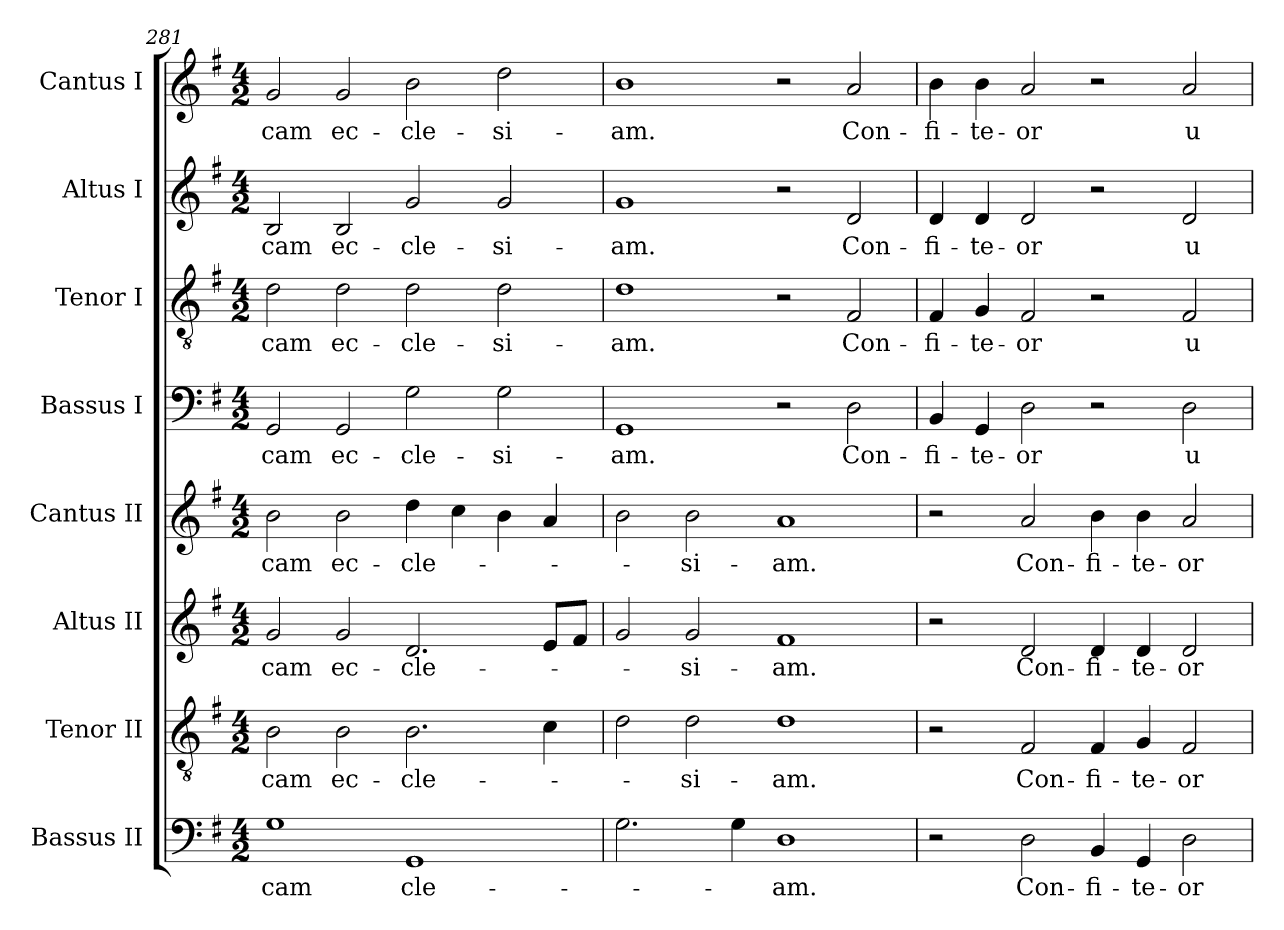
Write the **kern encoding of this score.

**kern	**text	**kern	**text	**kern	**text	**kern	**text	**kern	**text	**kern	**text	**kern	**text	**kern	**text
*part8	*part8	*part7	*part7	*part6	*part6	*part5	*part5	*part4	*part4	*part3	*part3	*part2	*part2	*part1	*part1
*staff8	*staff8	*staff7	*staff7	*staff6	*staff6	*staff5	*staff5	*staff4	*staff4	*staff3	*staff3	*staff2	*staff2	*staff1	*staff1
*I"Bassus II	*	*I"Tenor II	*	*I"Altus II	*	*I"Cantus II	*	*I"Bassus I	*	*I"Tenor I	*	*I"Altus I	*	*I"Cantus I	*
*I'B II	*	*I'T II	*	*I'A II	*	*I'C II	*	*I'B I	*	*I'T I	*	*I'A I	*	*I'C I	*
*clefF4	*	*clefGv2	*	*clefG2	*	*clefG2	*	*clefF4	*	*clefGv2	*	*clefG2	*	*clefG2	*
*k[f#]	*	*k[f#]	*	*k[f#]	*	*k[f#]	*	*k[f#]	*	*k[f#]	*	*k[f#]	*	*k[f#]	*
*G:	*	*G:	*	*G:	*	*G:	*	*G:	*	*G:	*	*G:	*	*G:	*
*M4/2	*	*M4/2	*	*M4/2	*	*M4/2	*	*M4/2	*	*M4/2	*	*M4/2	*	*M4/2	*
=281	=281	=281	=281	=281	=281	=281	=281	=281	=281	=281	=281	=281	=281	=281	=281
!	!LO:LY:b	!	!	!	!	!	!	!	!	!	!	!	!	!	!
!	!	!	!LO:LY:b	!	!	!	!	!	!	!	!	!	!	!	!
!	!	!	!	!	!LO:LY:b	!	!	!	!	!	!	!	!	!	!
!	!	!	!	!	!	!	!LO:LY:b	!	!	!	!	!	!	!	!
!	!	!	!	!	!	!	!	!	!LO:LY:b	!	!	!	!	!	!
!	!	!	!	!	!	!	!	!	!	!	!LO:LY:b	!	!	!	!
!	!	!	!	!	!	!	!	!	!	!	!	!	!LO:LY:b	!	!
!	!	!	!	!	!	!	!	!	!	!	!	!	!	!	!LO:LY:b
1G	-cam	2B\	-cam	2g/	-cam	2b\	-cam	2GG/	-cam	2d\	-cam	2B/	-cam	2g/	-cam
!	!	!	!LO:LY:b	!	!	!	!	!	!	!	!	!	!	!	!
!	!	!	!	!	!LO:LY:b	!	!	!	!	!	!	!	!	!	!
!	!	!	!	!	!	!	!LO:LY:b	!	!	!	!	!	!	!	!
!	!	!	!	!	!	!	!	!	!LO:LY:b	!	!	!	!	!	!
!	!	!	!	!	!	!	!	!	!	!	!LO:LY:b	!	!	!	!
!	!	!	!	!	!	!	!	!	!	!	!	!	!LO:LY:b	!	!
!	!	!	!	!	!	!	!	!	!	!	!	!	!	!	!LO:LY:b
.	.	2B\	ec-	2g/	ec-	2b\	ec-	2GG/	ec-	2d\	ec-	2B/	ec-	2g/	ec-
!	!LO:LY:b	!	!	!	!	!	!	!	!	!	!	!	!	!	!
!	!	!	!LO:LY:b	!	!	!	!	!	!	!	!	!	!	!	!
!	!	!	!	!	!LO:LY:b	!	!	!	!	!	!	!	!	!	!
!	!	!	!	!	!	!	!LO:LY:b	!	!	!	!	!	!	!	!
!	!	!	!	!	!	!	!	!	!LO:LY:b	!	!	!	!	!	!
!	!	!	!	!	!	!	!	!	!	!	!LO:LY:b	!	!	!	!
!	!	!	!	!	!	!	!	!	!	!	!	!	!LO:LY:b	!	!
!	!	!	!	!	!	!	!	!	!	!	!	!	!	!	!LO:LY:b
1GG	cle-	2.B\	-cle-	2.d/	-cle-	4dd\	-cle-	2G\	-cle-	2d\	-cle-	2g/	-cle-	2b\	-cle-
.	.	.	.	.	.	4cc\	.	.	.	.	.	.	.	.	.
!	!	!	!	!	!	!	!	!	!LO:LY:b	!	!	!	!	!	!
!	!	!	!	!	!	!	!	!	!	!	!LO:LY:b	!	!	!	!
!	!	!	!	!	!	!	!	!	!	!	!	!	!LO:LY:b	!	!
!	!	!	!	!	!	!	!	!	!	!	!	!	!	!	!LO:LY:b
.	.	.	.	.	.	4b\	.	2G\	-si-	2d\	-si-	2g/	-si-	2dd\	-si-
.	.	4c\	.	8e/L	.	4a/	.	.	.	.	.	.	.	.	.
.	.	.	.	8f#/J	.	.	.	.	.	.	.	.	.	.	.
=282	=282	=282	=282	=282	=282	=282	=282	=282	=282	=282	=282	=282	=282	=282	=282
!	!	!	!	!	!	!	!	!	!LO:LY:b	!	!	!	!	!	!
!	!	!	!	!	!	!	!	!	!	!	!LO:LY:b	!	!	!	!
!	!	!	!	!	!	!	!	!	!	!	!	!	!LO:LY:b	!	!
!	!	!	!	!	!	!	!	!	!	!	!	!	!	!	!LO:LY:b
2.G\	.	2d\	.	2g/	.	2b\	.	1GG	-am.	1d	-am.	1g	-am.	1b	-am.
!	!	!	!LO:LY:b	!	!	!	!	!	!	!	!	!	!	!	!
!	!	!	!	!	!LO:LY:b	!	!	!	!	!	!	!	!	!	!
!	!	!	!	!	!	!	!LO:LY:b	!	!	!	!	!	!	!	!
.	.	2d\	-si-	2g/	-si-	2b\	-si-	.	.	.	.	.	.	.	.
4G\	.	.	.	.	.	.	.	.	.	.	.	.	.	.	.
!	!LO:LY:b	!	!	!	!	!	!	!	!	!	!	!	!	!	!
!	!	!	!LO:LY:b	!	!	!	!	!	!	!	!	!	!	!	!
!	!	!	!	!	!LO:LY:b	!	!	!	!	!	!	!	!	!	!
!	!	!	!	!	!	!	!LO:LY:b	!	!	!	!	!	!	!	!
1D	-am.	1d	-am.	1f#	-am.	1a	-am.	2r	.	2r	.	2r	.	2r	.
!	!	!	!	!	!	!	!	!	!LO:LY:b	!	!	!	!	!	!
!	!	!	!	!	!	!	!	!	!	!	!LO:LY:b	!	!	!	!
!	!	!	!	!	!	!	!	!	!	!	!	!	!LO:LY:b	!	!
!	!	!	!	!	!	!	!	!	!	!	!	!	!	!	!LO:LY:b
.	.	.	.	.	.	.	.	2D\	Con-	2F#/	Con-	2d/	Con-	2a/	Con-
!!LO:LB:g=z
=283	=283	=283	=283	=283	=283	=283	=283	=283	=283	=283	=283	=283	=283	=283	=283
!	!	!	!	!	!	!	!	!	!LO:LY:b	!	!	!	!	!	!
!	!	!	!	!	!	!	!	!	!	!	!LO:LY:b	!	!	!	!
!	!	!	!	!	!	!	!	!	!	!	!	!	!LO:LY:b	!	!
!	!	!	!	!	!	!	!	!	!	!	!	!	!	!	!LO:LY:b
2r	.	2r	.	2r	.	2r	.	4BB/	-fi-	4F#/	-fi-	4d/	-fi-	4b\	-fi-
!	!	!	!	!	!	!	!	!	!LO:LY:b	!	!	!	!	!	!
!	!	!	!	!	!	!	!	!	!	!	!LO:LY:b	!	!	!	!
!	!	!	!	!	!	!	!	!	!	!	!	!	!LO:LY:b	!	!
!	!	!	!	!	!	!	!	!	!	!	!	!	!	!	!LO:LY:b
.	.	.	.	.	.	.	.	4GG/	-te-	4G/	-te-	4d/	-te-	4b\	-te-
!	!LO:LY:b	!	!	!	!	!	!	!	!	!	!	!	!	!	!
!	!	!	!LO:LY:b	!	!	!	!	!	!	!	!	!	!	!	!
!	!	!	!	!	!LO:LY:b	!	!	!	!	!	!	!	!	!	!
!	!	!	!	!	!	!	!LO:LY:b	!	!	!	!	!	!	!	!
!	!	!	!	!	!	!	!	!	!LO:LY:b	!	!	!	!	!	!
!	!	!	!	!	!	!	!	!	!	!	!LO:LY:b	!	!	!	!
!	!	!	!	!	!	!	!	!	!	!	!	!	!LO:LY:b	!	!
!	!	!	!	!	!	!	!	!	!	!	!	!	!	!	!LO:LY:b
2D\	Con-	2F#/	Con-	2d/	Con-	2a/	Con-	2D\	-or	2F#/	-or	2d/	-or	2a/	-or
!	!LO:LY:b	!	!	!	!	!	!	!	!	!	!	!	!	!	!
!	!	!	!LO:LY:b	!	!	!	!	!	!	!	!	!	!	!	!
!	!	!	!	!	!LO:LY:b	!	!	!	!	!	!	!	!	!	!
!	!	!	!	!	!	!	!LO:LY:b	!	!	!	!	!	!	!	!
4BB/	-fi-	4F#/	-fi-	4d/	-fi-	4b\	-fi-	2r	.	2r	.	2r	.	2r	.
!	!LO:LY:b	!	!	!	!	!	!	!	!	!	!	!	!	!	!
!	!	!	!LO:LY:b	!	!	!	!	!	!	!	!	!	!	!	!
!	!	!	!	!	!LO:LY:b	!	!	!	!	!	!	!	!	!	!
!	!	!	!	!	!	!	!LO:LY:b	!	!	!	!	!	!	!	!
4GG/	-te-	4G/	-te-	4d/	-te-	4b\	-te-	.	.	.	.	.	.	.	.
!	!LO:LY:b	!	!	!	!	!	!	!	!	!	!	!	!	!	!
!	!	!	!LO:LY:b	!	!	!	!	!	!	!	!	!	!	!	!
!	!	!	!	!	!LO:LY:b	!	!	!	!	!	!	!	!	!	!
!	!	!	!	!	!	!	!LO:LY:b	!	!	!	!	!	!	!	!
!	!	!	!	!	!	!	!	!	!LO:LY:b	!	!	!	!	!	!
!	!	!	!	!	!	!	!	!	!	!	!LO:LY:b	!	!	!	!
!	!	!	!	!	!	!	!	!	!	!	!	!	!LO:LY:b	!	!
!	!	!	!	!	!	!	!	!	!	!	!	!	!	!	!LO:LY:b
2D\	-or	2F#/	-or	2d/	-or	2a/	-or	2D\	u-	2F#/	u-	2d/	u-	2a/	u-
=	=	=	=	=	=	=	=	=	=	=	=	=	=	=	=
*-	*-	*-	*-	*-	*-	*-	*-	*-	*-	*-	*-	*-	*-	*-	*-
